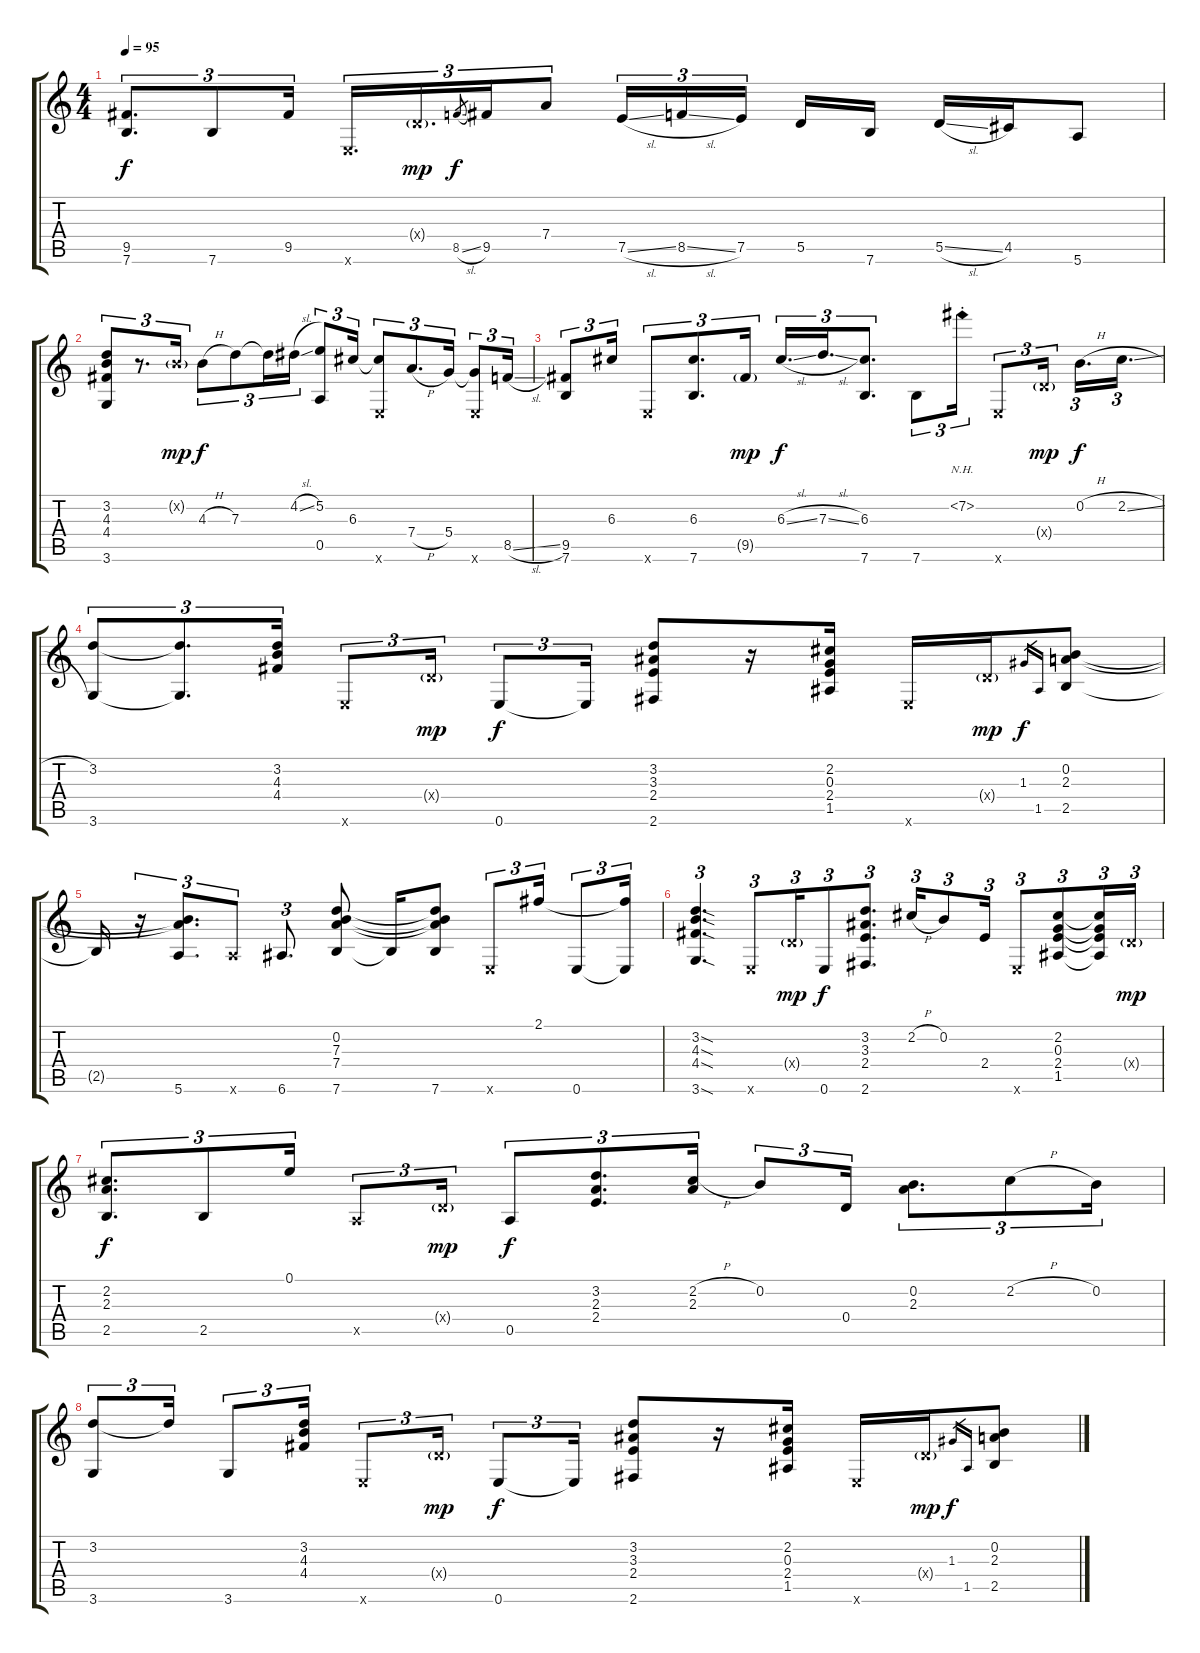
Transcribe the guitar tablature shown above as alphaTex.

\track "" {instrument acousticguitarsteel}
\staff {score tabs}
\tuning (E4 B3 G3 D3 A2 E2) {hide}
\ts (4 4)
\tempo 95
\clef g2
\ks c
(9.5 7.6).8{d tu (3 2) dy f} 7.6.8{tu (3 2)} 9.5.16{tu (3 2)} 0.6{x}.16{d tu (3 2)} 0.4{g x}.16{d tu (3 2) dy mp} 8.5{sl}.8{gr dy f} 9.5.16{tu (3 2)} 7.4.8{tu (3 2)} 7.5{sl}.16{tu (3 2)} 8.5{sl}.16{tu (3 2)} 7.5.16{tu (3 2) beam splitsecondary} 5.5.16 7.6.16 5.5{sl}.16 4.5.16 5.6.8 |
(3.2 4.3 4.4 3.6).8{tu (3 2)} r.8{d tu (3 2)} 0.2{g x}.16{tu (3 2) dy mp} 4.3{h}.8{tu (3 2) dy f} 7.3.8{tu (3 2)} 7.3{t}.16{tu (3 2)} 4.2{sl}.16{tu (3 2)} (5.2 0.5).8{tu (3 2)} 6.3.16{tu (3 2)} (6.3{t} 0.6{x}).8{tu (3 2)} 7.4{h}.8{d tu (3 2)} 5.4.16{tu (3 2)} (5.4{t} 0.6{x}).8{tu (3 2)} 8.5{sl}.16{tu (3 2)} |
(9.5 7.6).8{tu (3 2)} 6.3.16{tu (3 2)} 0.6{x}.8{tu (3 2)} (6.3 7.6).8{d tu (3 2)} 9.5{g}.16{tu (3 2) dy mp} 6.3{sl}.16{d tu (3 2) dy f} 7.3{sl}.16{d tu (3 2)} (6.3 7.6).8{d tu (3 2)} 7.6.8{tu (3 2)} 7.2{nh st}.16{tu (3 2)} 0.6{x}.8{tu (3 2)} 0.4{g x}.16{tu (3 2) dy mp beam splitsecondary} 0.2{h}.16{d tu (3 2) dy f} 2.2{sl}.16{d tu (3 2)} |
(3.2 3.6).8{tu (3 2)} (3.2{t} 3.6{t}).8{d tu (3 2)} (3.2 4.3 4.4).16{tu (3 2)} 0.6{x}.8{tu (3 2)} 0.4{g x}.16{tu (3 2) dy mp} 0.6.8{tu (3 2) dy f} 0.6{t}.16{tu (3 2)} (3.2 3.3 2.4 2.6).8 r.16 (2.2 0.3 2.4 1.5).16 0.6{x}.16 0.4{g x}.16{dy mp} 1.3.16{gr dy f} 1.5.16{gr} (0.2 2.3 2.5).8 |
2.5{t}.16 r.16{tu (3 2)} (0.2{t} 2.3{t} 5.6).8{d tu (3 2)} 5.6{x}.8{tu (3 2)} 6.6.8{d tu (3 2)} (0.2 7.3 7.4 7.6).8 7.6{t}.16 (0.2{t} 7.3{t} 7.4{t} 7.6).8 0.6{x}.8{tu (3 2)} 2.1.16{tu (3 2)} 0.6.8{tu (3 2)} (2.1{t} 0.6{t}).16{tu (3 2)} |
(3.2{sod} 4.3{sod} 4.4{sod} 3.6{sod}).4{d tu (3 2)} 0.6{x}.8{tu (3 2)} 0.4{g x}.16{tu (3 2) dy mp} 0.6.8{tu (3 2) dy f} (3.2 3.3 2.4 2.6).8{d tu (3 2)} 2.2{h}.16{tu (3 2)} 0.2.8{tu (3 2)} 2.4.16{tu (3 2)} 0.6{x}.8{tu (3 2)} (2.2 0.3 2.4 1.5).8{tu (3 2)} (2.2{t} 0.3{t} 2.4{t} 1.5{t}).16{tu (3 2)} 0.4{g x}.16{tu (3 2) dy mp} |
(2.2 2.3 2.5).8{d tu (3 2) dy f} 2.5.8{tu (3 2)} 0.1.16{tu (3 2)} 0.5{x}.8{tu (3 2)} 0.4{g x}.16{tu (3 2) dy mp} 0.5.8{tu (3 2) dy f} (3.2 2.3 2.4).8{d tu (3 2)} (2.2{h} 2.3).16{tu (3 2)} 0.2.8{tu (3 2)} 0.4.16{tu (3 2)} (0.2 2.3).8{d tu (3 2)} 2.2{h}.8{tu (3 2)} 0.2.16{tu (3 2)} |
(3.2 3.6).8{tu (3 2)} 3.2{t}.16{tu (3 2)} 3.6.8{tu (3 2)} (3.2 4.3 4.4).16{tu (3 2)} 0.6{x}.8{tu (3 2)} 0.4{g x}.16{tu (3 2) dy mp} 0.6.8{tu (3 2) dy f} 0.6{t}.16{tu (3 2)} (3.2 3.3 2.4 2.6).8 r.16 (2.2 0.3 2.4 1.5).16 0.6{x}.16 0.4{g x}.16{dy mp} 1.3.16{gr dy f} 1.5.16{gr} (0.2 2.3 2.5).8
